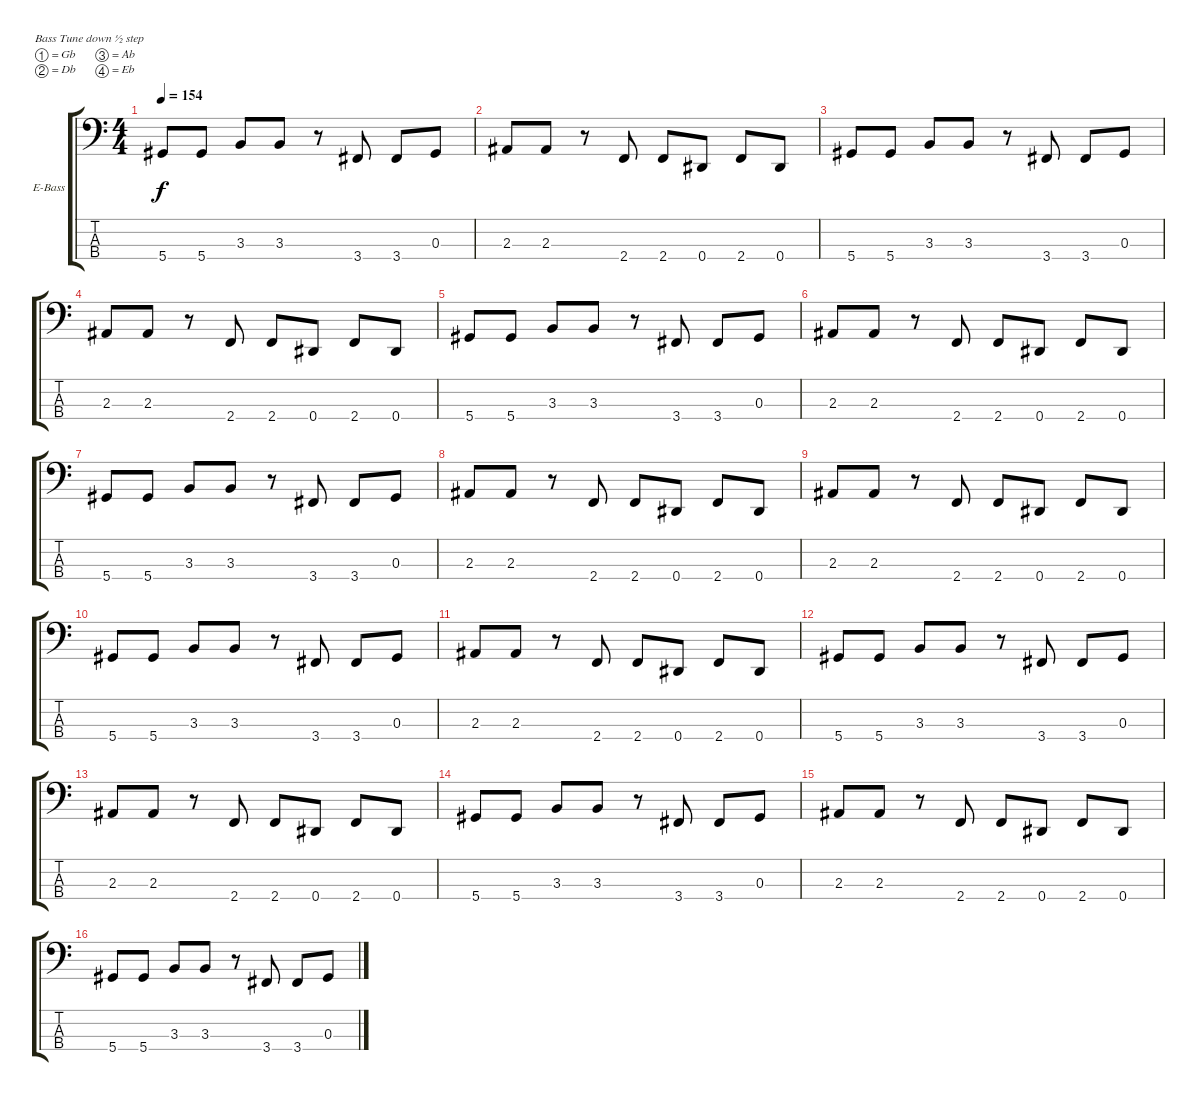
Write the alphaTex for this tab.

\defaultSystemsLayout 4
\bracketExtendMode groupsimilarinstruments
\firstSystemTrackNameOrientation horizontal
\otherSystemsTrackNameOrientation horizontal
\track ("Electric Bass" "E-Bass") {instrument electricbassfinger}
\staff {score tabs}
\tuning (Gb2 Db2 Ab1 Eb1)
\ts (4 4)
\tempo 154
\clef f4
\ks c
5.4.8{dy f} 5.4.8 3.3.8 3.3.8 r.8 3.4.8 3.4.8 0.3.8 |
2.3.8 2.3.8 r.8 2.4.8 2.4.8 0.4.8 2.4.8 0.4.8 |
5.4.8 5.4.8 3.3.8 3.3.8 r.8 3.4.8 3.4.8 0.3.8 |
2.3.8 2.3.8 r.8 2.4.8 2.4.8 0.4.8 2.4.8 0.4.8 |
5.4.8 5.4.8 3.3.8 3.3.8 r.8 3.4.8 3.4.8 0.3.8 |
2.3.8 2.3.8 r.8 2.4.8 2.4.8 0.4.8 2.4.8 0.4.8 |
5.4.8 5.4.8 3.3.8 3.3.8 r.8 3.4.8 3.4.8 0.3.8 |
2.3.8 2.3.8 r.8 2.4.8 2.4.8 0.4.8 2.4.8 0.4.8 |
2.3.8 2.3.8 r.8 2.4.8 2.4.8 0.4.8 2.4.8 0.4.8 |
5.4.8 5.4.8 3.3.8 3.3.8 r.8 3.4.8 3.4.8 0.3.8 |
2.3.8 2.3.8 r.8 2.4.8 2.4.8 0.4.8 2.4.8 0.4.8 |
5.4.8 5.4.8 3.3.8 3.3.8 r.8 3.4.8 3.4.8 0.3.8 |
2.3.8 2.3.8 r.8 2.4.8 2.4.8 0.4.8 2.4.8 0.4.8 |
5.4.8 5.4.8 3.3.8 3.3.8 r.8 3.4.8 3.4.8 0.3.8 |
2.3.8 2.3.8 r.8 2.4.8 2.4.8 0.4.8 2.4.8 0.4.8 |
5.4.8 5.4.8 3.3.8 3.3.8 r.8 3.4.8 3.4.8 0.3.8
